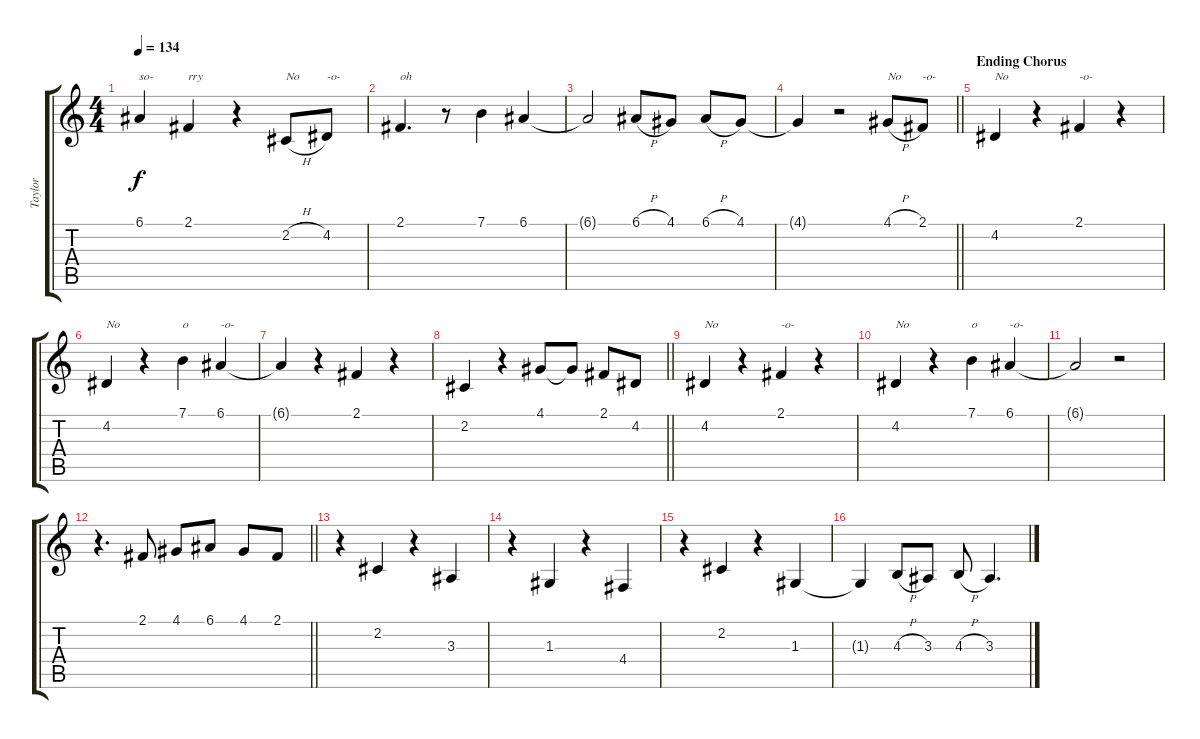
\track ("Taylor" "Taylor") {instrument ocarina}
\staff {score tabs}
\tuning (E4 B3 G3 D3 A2 E2) {hide}
\ts (4 4)
\tempo 134
\clef g2
\ks c
6.1.4{txt "so-" dy f} 2.1.4{txt "rry"} r.4 2.2{h}.8{txt "No "} 4.2.8{txt "-o-"} |
2.1.4{d txt "oh"} r.8 7.1.4 6.1.4 |
6.1{t}.2 6.1{h}.8 4.1.8 6.1{h}.8 4.1.8 |
\barLineRight lightlight
4.1{t}.4 r.2 4.1{h}.8{txt "No"} 2.1.8{txt "-o-"} |
\section ("" "Ending Chorus")
4.2.4{txt "No"} r.4 2.1.4{txt "-o-"} r.4 |
4.2.4{txt "No"} r.4 7.1.4{txt "o"} 6.1.4{txt "-o-"} |
6.1{t}.4 r.4 2.1.4 r.4 |
\barLineRight lightlight
2.2.4 r.4 4.1.8 4.1{t}.8 2.1.8 4.2.8 |
4.2.4{txt "No"} r.4 2.1.4{txt "-o-"} r.4 |
4.2.4{txt "No"} r.4 7.1.4{txt "o"} 6.1.4{txt "-o-"} |
6.1{t}.2 r.2 |
\barLineRight lightlight
r.4{d} 2.1.8 4.1.8 6.1.8 4.1.8 2.1.8 |
r.4 2.2.4 r.4 3.3.4 |
r.4 1.3.4 r.4 4.4.4 |
r.4 2.2.4 r.4 1.3.4 |
1.3{t}.4 4.3{h}.8 3.3.8 4.3{h}.8 3.3.4{d}
